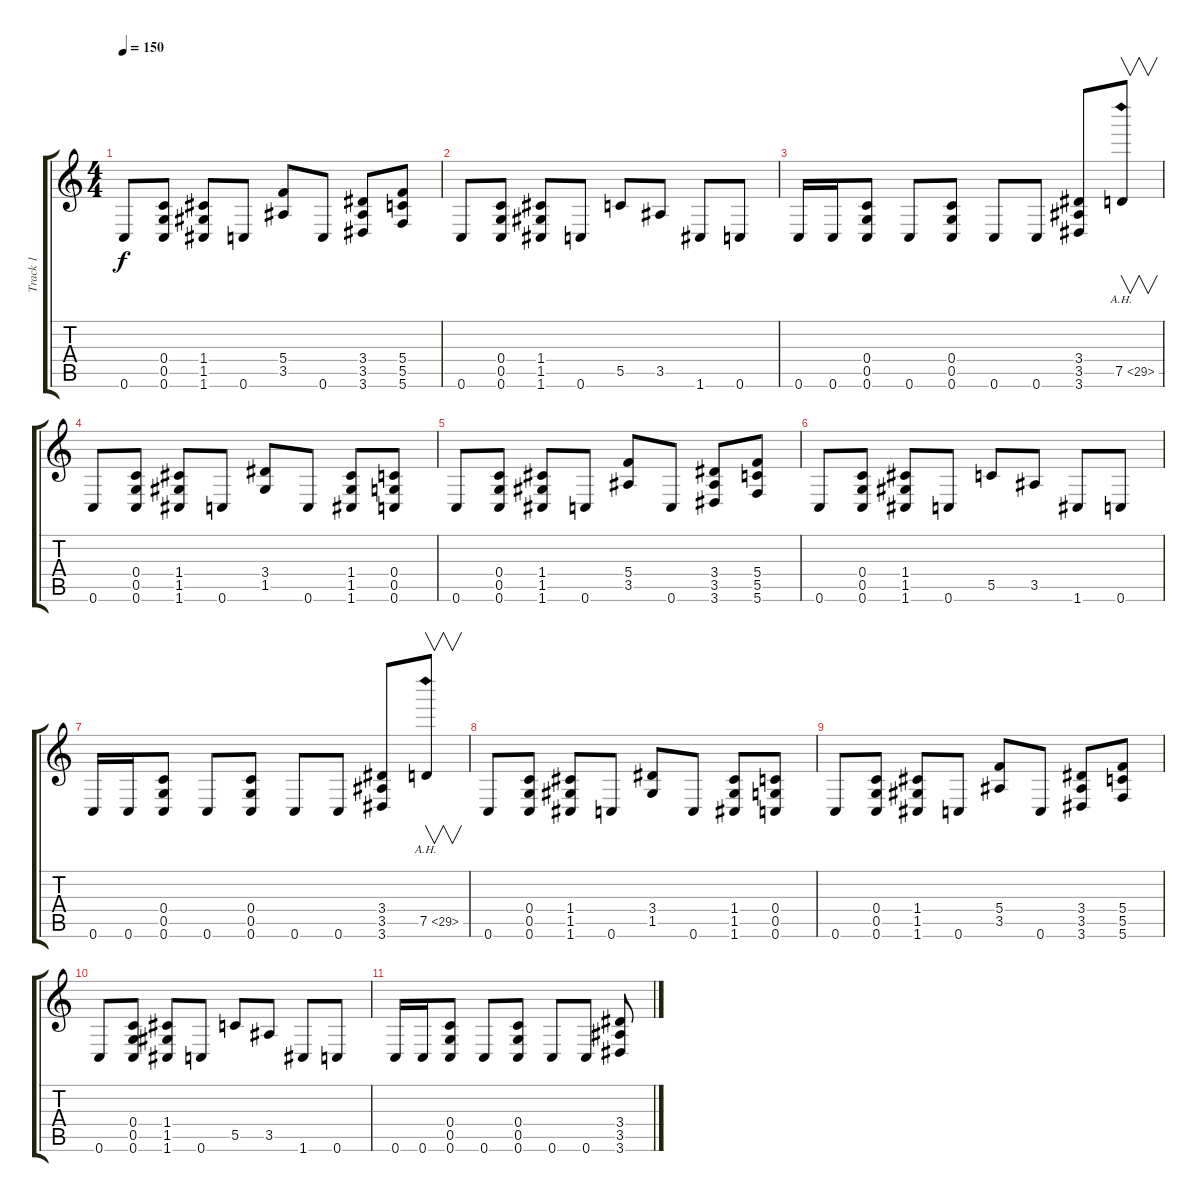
\track ("Track 1" "Track 1") {instrument distortionguitar}
\staff {score tabs}
\tuning (D4 A3 F3 C3 G2 C2) {hide}
\ts (4 4)
\tempo 150
\clef g2
\ks c
0.6.8{dy f} (0.4 0.5 0.6).8 (1.4 1.5 1.6).8 0.6.8 (5.4 3.5).8 0.6.8 (3.4 3.5 3.6).8 (5.4 5.5 5.6).8 |
0.6.8 (0.4 0.5 0.6).8 (1.4 1.5 1.6).8 0.6.8 5.5.8 3.5.8 1.6.8 0.6.8 |
0.6.16 0.6.16 (0.4 0.5 0.6).8 0.6.8 (0.4 0.5 0.6).8 0.6.8 0.6.8 (3.4 3.5 3.6).8 7.5{ah 22}.8{v} |
0.6.8 (0.4 0.5 0.6).8 (1.4 1.5 1.6).8 0.6.8 (3.4 1.5).8 0.6.8 (1.4 1.5 1.6).8 (0.4 0.5 0.6).8 |
0.6.8 (0.4 0.5 0.6).8 (1.4 1.5 1.6).8 0.6.8 (5.4 3.5).8 0.6.8 (3.4 3.5 3.6).8 (5.4 5.5 5.6).8 |
0.6.8 (0.4 0.5 0.6).8 (1.4 1.5 1.6).8 0.6.8 5.5.8 3.5.8 1.6.8 0.6.8 |
0.6.16 0.6.16 (0.4 0.5 0.6).8 0.6.8 (0.4 0.5 0.6).8 0.6.8 0.6.8 (3.4 3.5 3.6).8 7.5{ah 22}.8{v} |
0.6.8 (0.4 0.5 0.6).8 (1.4 1.5 1.6).8 0.6.8 (3.4 1.5).8 0.6.8 (1.4 1.5 1.6).8 (0.4 0.5 0.6).8 |
0.6.8 (0.4 0.5 0.6).8 (1.4 1.5 1.6).8 0.6.8 (5.4 3.5).8 0.6.8 (3.4 3.5 3.6).8 (5.4 5.5 5.6).8 |
0.6.8 (0.4 0.5 0.6).8 (1.4 1.5 1.6).8 0.6.8 5.5.8 3.5.8 1.6.8 0.6.8 |
0.6.16 0.6.16 (0.4 0.5 0.6).8 0.6.8 (0.4 0.5 0.6).8 0.6.8 0.6.8 (3.4 3.5 3.6).8
